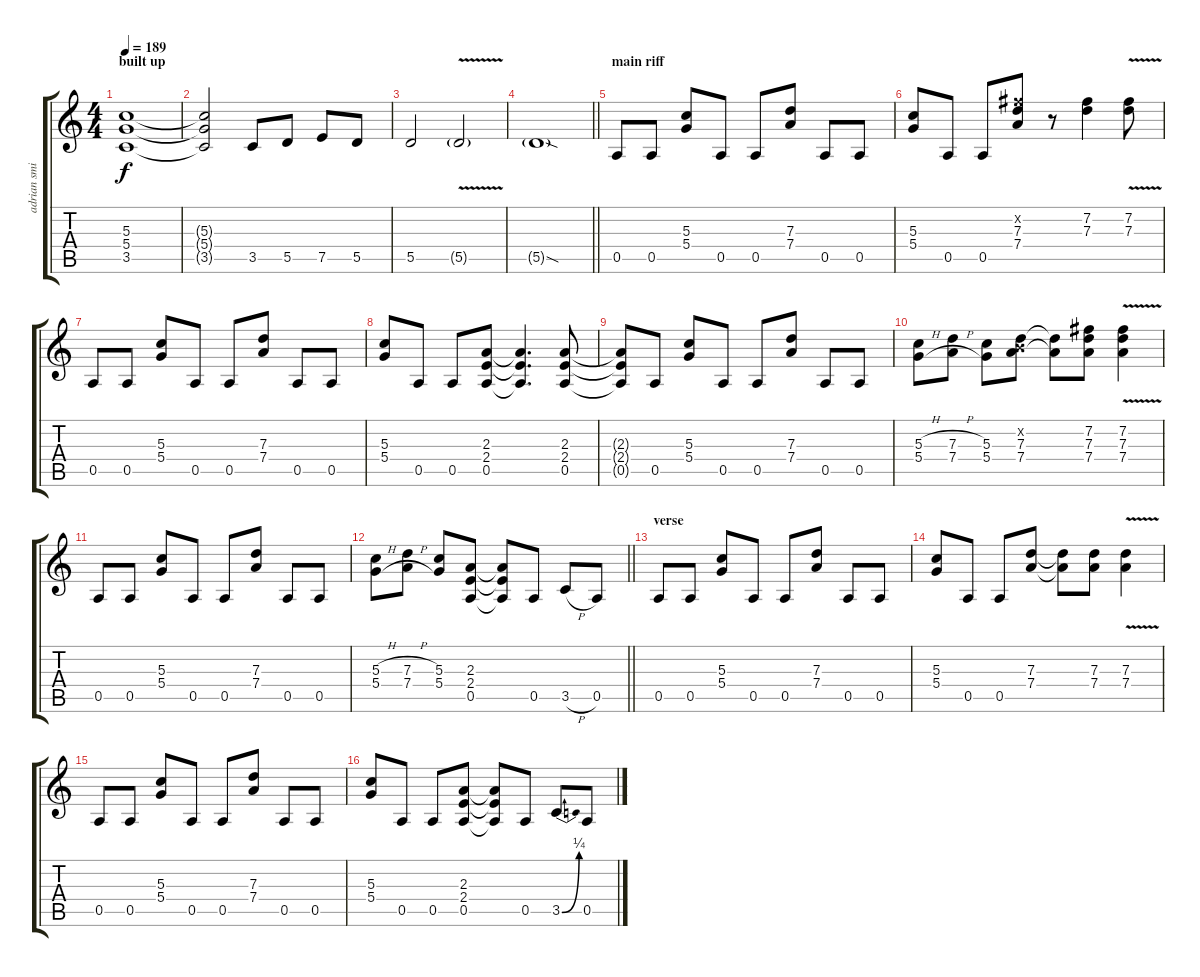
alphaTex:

\track ("adrian smith" "adrian smi") {instrument distortionguitar}
\staff {score tabs}
\tuning (E4 B3 G3 D3 A2 E2) {hide}
\ts (4 4)
\section ("" "built up")
\tempo 189
\clef g2
\ks c
(5.3 5.4 3.5).1{dy f} |
(5.3{t} 5.4{t} 3.5{t}).2 3.5.8 5.5.8 7.5.8 5.5.8 |
5.5.2 5.5{v g}.2 |
\barLineRight lightlight
5.5{sod g}.1 |
\section ("" "main riff")
0.5.8 0.5.8 (5.3 5.4).8 0.5.8 0.5.8 (7.3 7.4).8 0.5.8 0.5.8 |
(5.3 5.4).8 0.5.8 0.5.8 (7.2{x} 7.3 7.4).8 r.8 (7.2 7.3).4 (7.2{v} 7.3{v}).8 |
0.5.8 0.5.8 (5.3 5.4).8 0.5.8 0.5.8 (7.3 7.4).8 0.5.8 0.5.8 |
(5.3 5.4).8 0.5.8 0.5.8 (2.3 2.4 0.5).8 (2.3{t} 2.4{t} 0.5{t}).4{d} (2.3 2.4 0.5).8 |
(2.3{t} 2.4{t} 0.5{t}).8 0.5.8 (5.3 5.4).8 0.5.8 0.5.8 (7.3 7.4).8 0.5.8 0.5.8 |
(5.3{h} 5.4{h}).8 (7.3{h} 7.4{h}).8 (5.3 5.4).8 (0.2{x} 7.3 7.4).8 (7.3{t} 7.4{t}).8 (7.2 7.3 7.4).8 (7.2{v} 7.3{v} 7.4{v}).4 |
0.5.8 0.5.8 (5.3 5.4).8 0.5.8 0.5.8 (7.3 7.4).8 0.5.8 0.5.8 |
\barLineRight lightlight
(5.3{h} 5.4{h}).8 (7.3{h} 7.4{h}).8 (5.3 5.4).8 (2.3 2.4 0.5).8 (2.3{t} 2.4{t} 0.5{t}).8 0.5.8 3.5{h}.8 0.5.8 |
\section ("" "verse")
0.5.8 0.5.8 (5.3 5.4).8 0.5.8 0.5.8 (7.3 7.4).8 0.5.8 0.5.8 |
(5.3 5.4).8 0.5.8 0.5.8 (7.3 7.4).8 (7.3{t} 7.4{t}).8 (7.3 7.4).8 (7.3{v} 7.4{v}).4 |
0.5.8 0.5.8 (5.3 5.4).8 0.5.8 0.5.8 (7.3 7.4).8 0.5.8 0.5.8 |
(5.3 5.4).8 0.5.8 0.5.8 (2.3 2.4 0.5).8 (2.3{t} 2.4{t} 0.5{t}).8 0.5.8 3.5{be (bend 0 0 60 1)}.8 0.5.8
